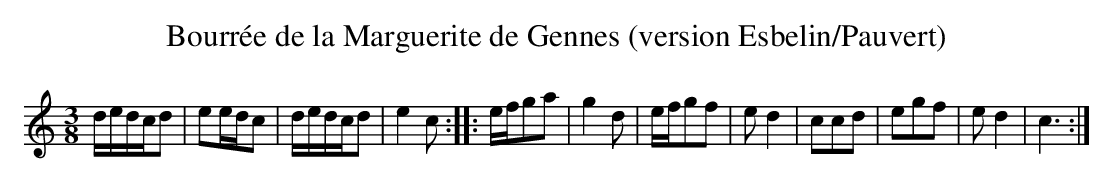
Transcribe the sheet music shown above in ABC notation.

X:1
T:Bourrée de la Marguerite de Gennes (version Esbelin/Pauvert)
M:3/8
L:1/16
K:C
dedcd2|e2edc2|dedcd2|e4c2:|\
|:efg2a2|g4d2|efg2f2|e2d4|\
c2c2d2|e2g2f2|e2d4|c6:|
